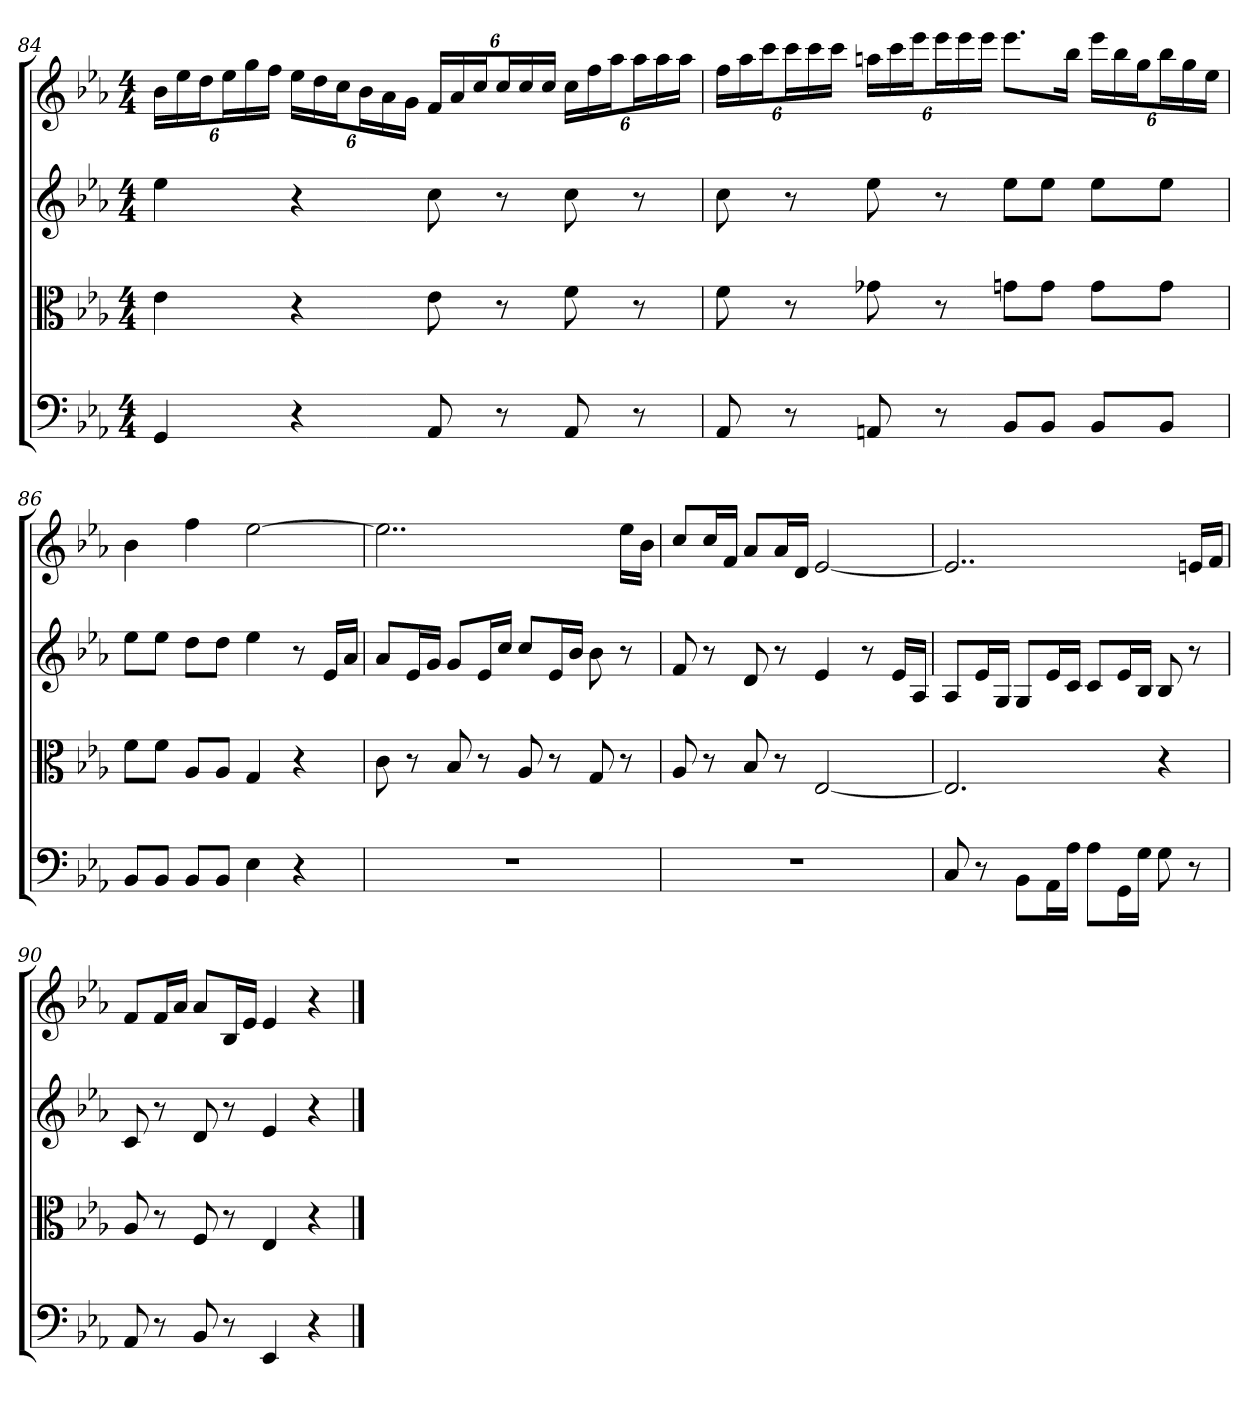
**kern	**kern	**kern	**kern
*part4	*part3	*part2	*part1
*staff4	*staff3	*staff2	*staff1
*clefF4	*clefC3	*	*
*k[b-e-a-]	*k[b-e-a-]	*k[b-e-a-]	*k[b-e-a-]
*E-:	*E-:	*E-:	*E-:
*M4/4	*M4/4	*M4/4	*M4/4
=84	=84	=84	=84
4GG	4e-	4ee-	24b-LL
.	.	.	24ee-
.	.	.	24ddJ
.	.	.	24ee-L
.	.	.	24gg
.	.	.	24ffJJ
4r	4r	4r	24ee-LL
.	.	.	24dd
.	.	.	24ccJ
.	.	.	24b-L
.	.	.	24a-
.	.	.	24gJJ
8AA-	8e-	8cc	24fLL
.	.	.	24a-
.	.	.	24ccJ
8r	8r	8r	24ccL
.	.	.	24cc
.	.	.	24ccJJ
8AA-	8f	8cc	24ccLL
.	.	.	24ff
.	.	.	24aa-J
8r	8r	8r	24aa-L
.	.	.	24aa-
.	.	.	24aa-JJ
=85	=85	=85	=85
8AA-	8f	8cc	24ffLL
.	.	.	24aa-
.	.	.	24cccJ
8r	8r	8r	24cccL
.	.	.	24ccc
.	.	.	24cccJJ
8AAn	8g-X	8ee-	24aanLL
.	.	.	24ccc
.	.	.	24eee-J
8r	8r	8r	24eee-L
.	.	.	24eee-
.	.	.	24eee-JJ
8BB-/L	8gn\L	8ee-L	8.eee-L
8BB-/J	8g\J	8ee-J	.
.	.	.	16bb-Jk
8BB-/L	8g\L	8ee-L	24eee-LL
.	.	.	24bb-
.	.	.	24ggJ
8BB-/J	8g\J	8ee-J	24bb-L
.	.	.	24gg
.	.	.	24ee-JJ
=86	=86	=86	=86
8BB-/L	8f\L	8ee-L	4b-
8BB-/J	8f\J	8ee-J	.
8BB-/L	8A-/L	8ddL	4ff
8BB-/J	8A-/J	8ddJ	.
4E-	4G	4ee-	[2ee-
4r	4r	8r	.
.	.	16e-LL	.
.	.	16a-JJ	.
=87	=87	=87	=87
1r	8c	8a-L	2..ee-]
.	8r	16e-L	.
.	.	16gJJ	.
.	8B-	8gL	.
.	8r	16e-L	.
.	.	16ccJJ	.
.	8A-	8ccL	.
.	8r	16e-L	.
.	.	16b-JJ	.
.	8G	8b-	.
.	8r	8r	16ee-LL
.	.	.	16b-JJ
=88	=88	=88	=88
1r	8A-	8f	8ccL
.	8r	8r	16ccL
.	.	.	16fJJ
.	8B-	8d	8a-L
.	8r	8r	16a-L
.	.	.	16dJJ
.	[2E-	4e-	[2e-
.	.	8r	.
.	.	16e-LL	.
.	.	16A-JJ	.
=89	=89	=89	=89
8C	2.E-]	8A-L	2..e-]
8r	.	16e-L	.
.	.	16GJJ	.
8BB-\L	.	8GL	.
16AA-\L	.	16e-L	.
16A-\JJ	.	16cJJ	.
8A-\L	.	8cL	.
16GG\L	.	16e-L	.
16G\JJ	.	16B-JJ	.
8G	4r	8B-	.
8r	.	8r	16enLL
.	.	.	16fJJ
=90	=90	=90	=90
8AA-	8A-	8c	8fL
8r	8r	8r	16fL
.	.	.	16a-JJ
8BB-	8F	8d	8a-L
8r	8r	8r	16B-L
.	.	.	16e-JJ
4EE-	4E-	4e-	4e-
4r	4r	4r	4r
==	==	==	==
*-	*-	*-	*-
